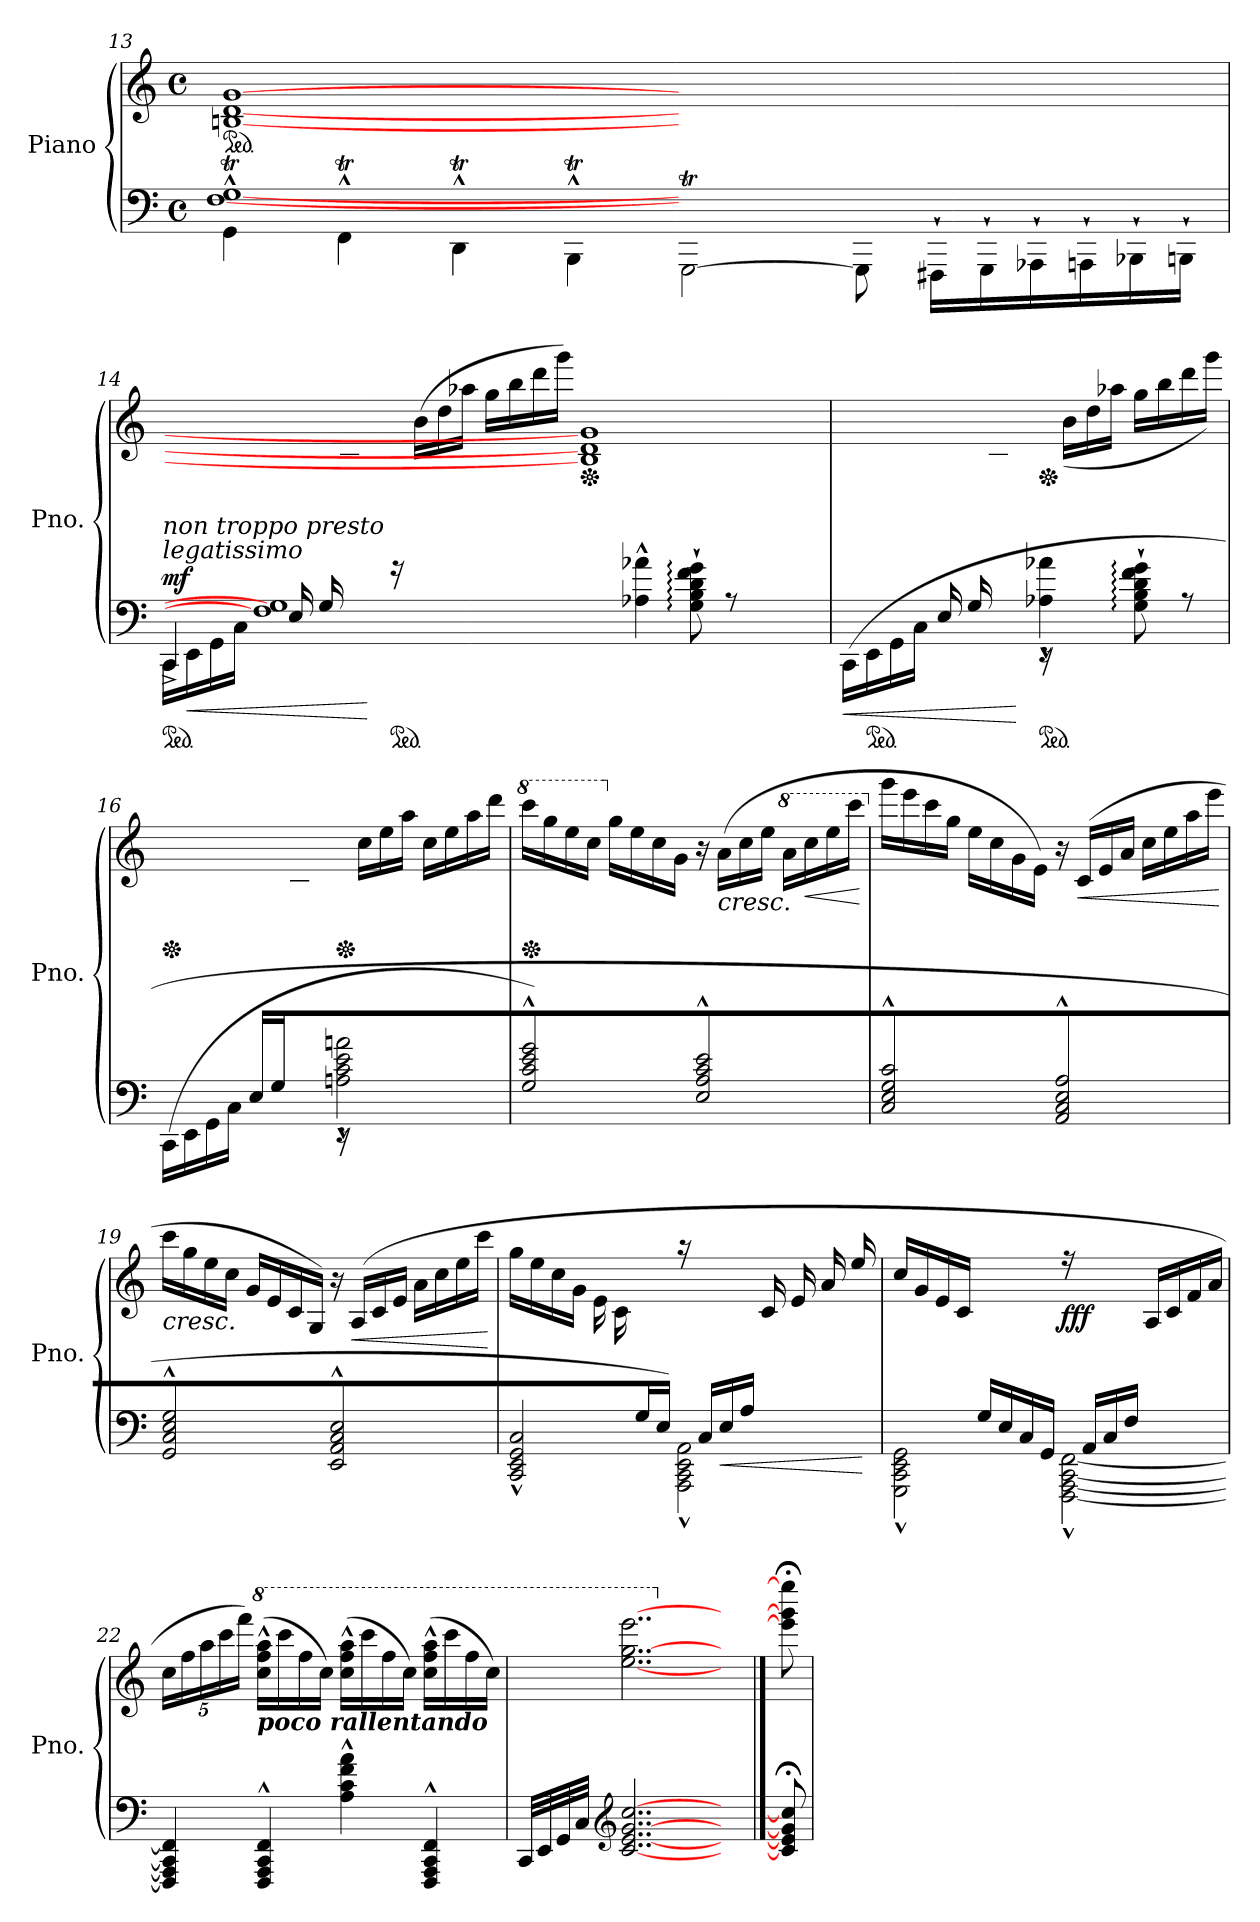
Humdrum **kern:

**kern	**kern	**dynam
*part1	*part1	*part1
*staff2	*staff1	*staff1/2
*I"Piano	*	*
*I'Pno.	*	*
!!LO:LB:g=z
*clefF4	*clefG2	*
*k[]	*k[]	*
*M4/4	*M4/4	*
*met(c)	*met(c)	*
=13	=13	=13
*^	*	*
*	*	*ped	*
4GGT^^\	[1F [1G	[1Bn [1d [1g	.
4FFT^^\	.	.	.
4DDT^^\	.	.	.
4BBBt^^\	.	.	.
!	!	!	!LO:DY:a=2
[2GGGT\	1ryy	1ryy	other-dynamics
8GGG\]	.	.	.
16FFF#X`\LL	.	.	.
16GGG`\	.	.	.
16AAA-X`\	.	.	.
16AAAn`\	.	.	.
16BBB-X`\	.	.	.
16BBBn`\JJ	.	.	.
=14	=14	=14	=14
*ped	*	*	*
*	*	*^	*
!LO:TX:a:i:t=legatissimo	!	!	!	!
!LO:TX:a:i:t=non troppo presto	!	!	!	!
!	!	!	!	!LO:DY:a=2
(16CC\LL	4CC^/	1ryy	4.ryy	mf
!	!	!	!	!LO:HP:b=2
16EE\	.	.	.	<
16GG\	.	.	.	.
16C\JJ	.	.	.	.
16E/LL	1F] 1G]	.	.	.
16G/	.	.	.	.
8ryy	.	.	16c\	.
.	.	.	16e\JJ)	[
*ped	*	*	*	*
16r	.	.	16ryy	.
4ryy	.	.	(>16b\LL	.
.	.	.	16dd\	.
.	.	.	16aa-X\JJ	.
.	.	.	16gg\LL	.
1ryy	.	.	16bb\	.
.	.	.	16ddd\	.
.	.	.	16ggg\JJ)	.
*	*	*Xped	*	*
.	.	1B] 1d] 1g]	1ryy	.
.	4A-X\^^ 4a-X\^^	.	.	.
.	8G\:` 8B\:` 8d\:` 8f\:` 8g\:`	.	.	.
.	8rA	.	.	.
.	4ryy	.	.	.
8.ryy	.	.	.	.
!!LO:PB:g=z	!!
=15	=15	=15	=15	=15
!	!	!	!	!LO:HP:b=2
(16CC\LL	2ryy	1ryy	4.ryy	<
*ped	*	*	*	*
16EE\	.	.	.	.
16GG\	.	.	.	.
16C\JJ	.	.	.	.
16E/LL	.	.	.	.
16G/	.	.	.	.
8ryy	.	.	16c\	.
.	.	.	16e\JJ)	[
*ped	*	*	*	*
*	*	*Xped	*	*
16rEE	4A-X\^^ 4a-X\^^	.	16ryy	.
4..ryy	.	.	(>16b\LL	.
.	.	.	16dd\	.
.	.	.	16aa-X\JJ	.
.	8G\:` 8B\:` 8d\:` 8f\:` 8g\:`	.	16gg\LL	.
.	.	.	16bb\	.
.	8rA	.	16ddd\	.
.	.	.	16ggg\JJ)	.
=16	=16	=16	=16	=16
*	*	*Xped	*	*
(16CC\LL	2ryy	1ryy	4.ryy	.
16EE\	.	.	.	.
16GG\	.	.	.	.
16C\JJ	.	.	.	.
16E/LL	.	.	.	.
16G/	.	.	.	.
8ryy	.	.	16c\	.
.	.	.	16e\JJ)	.
*	*	*Xped	*	*
16rEE	2An\^^ 2c\^^ 2e\^^ 2an\^^	.	16ryy	.
4..ryy	.	.	(>16cc\LL	.
.	.	.	16ee\	.
.	.	.	16aa\JJ	.
*	*	*8va	*	*
.	.	.	16ccc\LL	.
.	.	.	16eee\	.
.	.	.	16aaa\	.
.	.	.	16dddd\JJ	.
*v	*v	*	*	*
*	*v	*v	*
=17	=17	=17
*	*Xped	*
*	*X8va	*
*	*8va	*
2G\^^ 2c\^^ 2e\^^ 2g\^^)	16cccc\LL	.
.	16ggg\	.
.	16eee\	.
.	16ccc\JJ	.
*	*X8va	*
.	16gg\LL	.
.	16ee\	.
.	16cc\	.
.	16g\JJ	.
2E\^^ 2A\^^ 2c\^^ 2e\^^	16r	.
!	!	!LO:HP:b
.	(16a\LL	<
.	16cc\	.
.	16ee\JJ	.
*	*8va	*
.	16aa\LL	.
!	!	!LO:HP:b
.	16ccc\	<
.	16eee\	.
.	16cccc\JJ	.
.	.	[
!!LO:LB:g=z
=18	=18	=18
*	*X8va	*
2C\^^ 2E\^^ 2G\^^ 2c\^^	16ggg\LL	.
.	16eee\	.
.	16ccc\	.
.	16gg\JJ	.
.	16ee\LL	.
.	16cc\	.
.	16g\	.
.	16e\JJ)	.
2AA\^^ 2C\^^ 2E\^^ 2A\^^	16r	.
!	!	!LO:HP:b
.	(>16c/LL	<
.	16e/	.
.	16a/JJ	.
.	16cc\LL	.
.	16ee\	.
.	16aa\	.
.	16eee\JJ	.
.	.	[ [
=19	=19	=19
!	!	!LO:HP:b
2GG/^^ 2C/^^ 2E/^^ 2G/^^	16ccc\LL	<
.	16gg\	.
.	16ee\	.
.	16cc\JJ	.
.	16g/LL	.
.	16e/	.
.	16c/	.
.	16G/JJ)	.
2EE/^^ 2AA/^^ 2C/^^ 2E/^^	16r	.
!	!	!LO:HP:b
.	(>16A/LL	<
.	16c/	.
.	16e/JJ	.
.	16a\LL	.
.	16cc\	.
.	16ee\	.
.	16ccc\JJ	.
.	.	[
=20	=20	=20
*^	*	*
4.ryy	2CC/^^ 2EE/^^ 2GG/^^ 2C/^^	16gg\LL	.
.	.	16ee\	.
.	.	16cc\	.
.	.	16g\JJ	.
.	.	16e\LL	.
.	.	16c\	.
16G/	.	8ryy	.
16E/JJ)	.	.	.
16ryy	2AAA\^^ 2CC\^^ 2EE\^^ 2AA\^^	16raa	.
16C/LL	.	8.ryy	.
!	!	!	!LO:HP:b=2
16E/	.	.	<
16A/JJ	.	.	.
4ryy	.	16c/LL	.
.	.	16e/	.
.	.	16a/	.
.	.	16ee/JJ	.
*v	*v	*	*
.	.	[
!!LO:LB:g=z
=21	=21	=21
*^	*	*
4ryy	2GGG\^^ 2CC\^^ 2EE\^^ 2GG\^^	16cc/LL	.
.	.	16g/	.
.	.	16e/	.
.	.	16c/JJ	.
16G/LL	.	4ryy	.
16E/	.	.	.
16C/	.	.	.
16GG/JJ	.	.	.
!	!	!	!LO:DY:n=1:b
16ryy	[2FFF\^^ [2AAA\^^ [2CC\^^ [2FF\^^	16rff	[ fff
(>16AA/LL	.	8.ryy	.
16C/	.	.	.
16F/JJ	.	.	.
4ryy	.	16A/LL	.
.	.	16c/	.
.	.	16f/	.
.	.	16a/JJ	.
*v	*v	*	*
=22	=22	=22
*	*Xbrackettup	*
4FFF/] 4AAA/] 4CC/] 4FF/]	20cc\LL	.
.	20ff\	.
.	20aa\	.
.	20ccc\	.
.	20fff\JJ)	.
*	*8va	*
!	!LO:TX:b:Bi:t=poco rallentando	!
4FFF/^^ 4AAA/^^ 4CC/^^ 4FF/^^	(16ccc\^^ 16fff\^^ 16aaa\^^LL	.
.	16cccc\	.
.	16fff\	.
.	16ccc\JJ)	.
4A\^^ 4c\^^ 4f\^^ 4a\^^	(16ccc\^^ 16fff\^^ 16aaa\^^LL	.
.	16cccc\	.
.	16fff\	.
.	16ccc\JJ)	.
4FFF/^^ 4AAA/^^ 4CC/^^ 4FF/^^	(16ccc\^^ 16fff\^^ 16aaa\^^LL	.
.	16cccc\	.
.	16fff\	.
.	16ccc\JJ)	.
=23	=23	=23
32CC/LLL	8ryy	.
32EE/	.	.
32GG/	.	.
32C/JJJ	.	.
*clefG2	*	*
[2..c [2..e [2..g [2..cc	[2..eee [2..ggg [2..eeee	.
*	*X8va	*
8ryy	8ryy	.
==24	==24	==24
8c];< 8e];< 8g];< 8cc];<	8eee];< 8ggg];< 8eeee];<	.
=	=	=
*-	*-	*-
